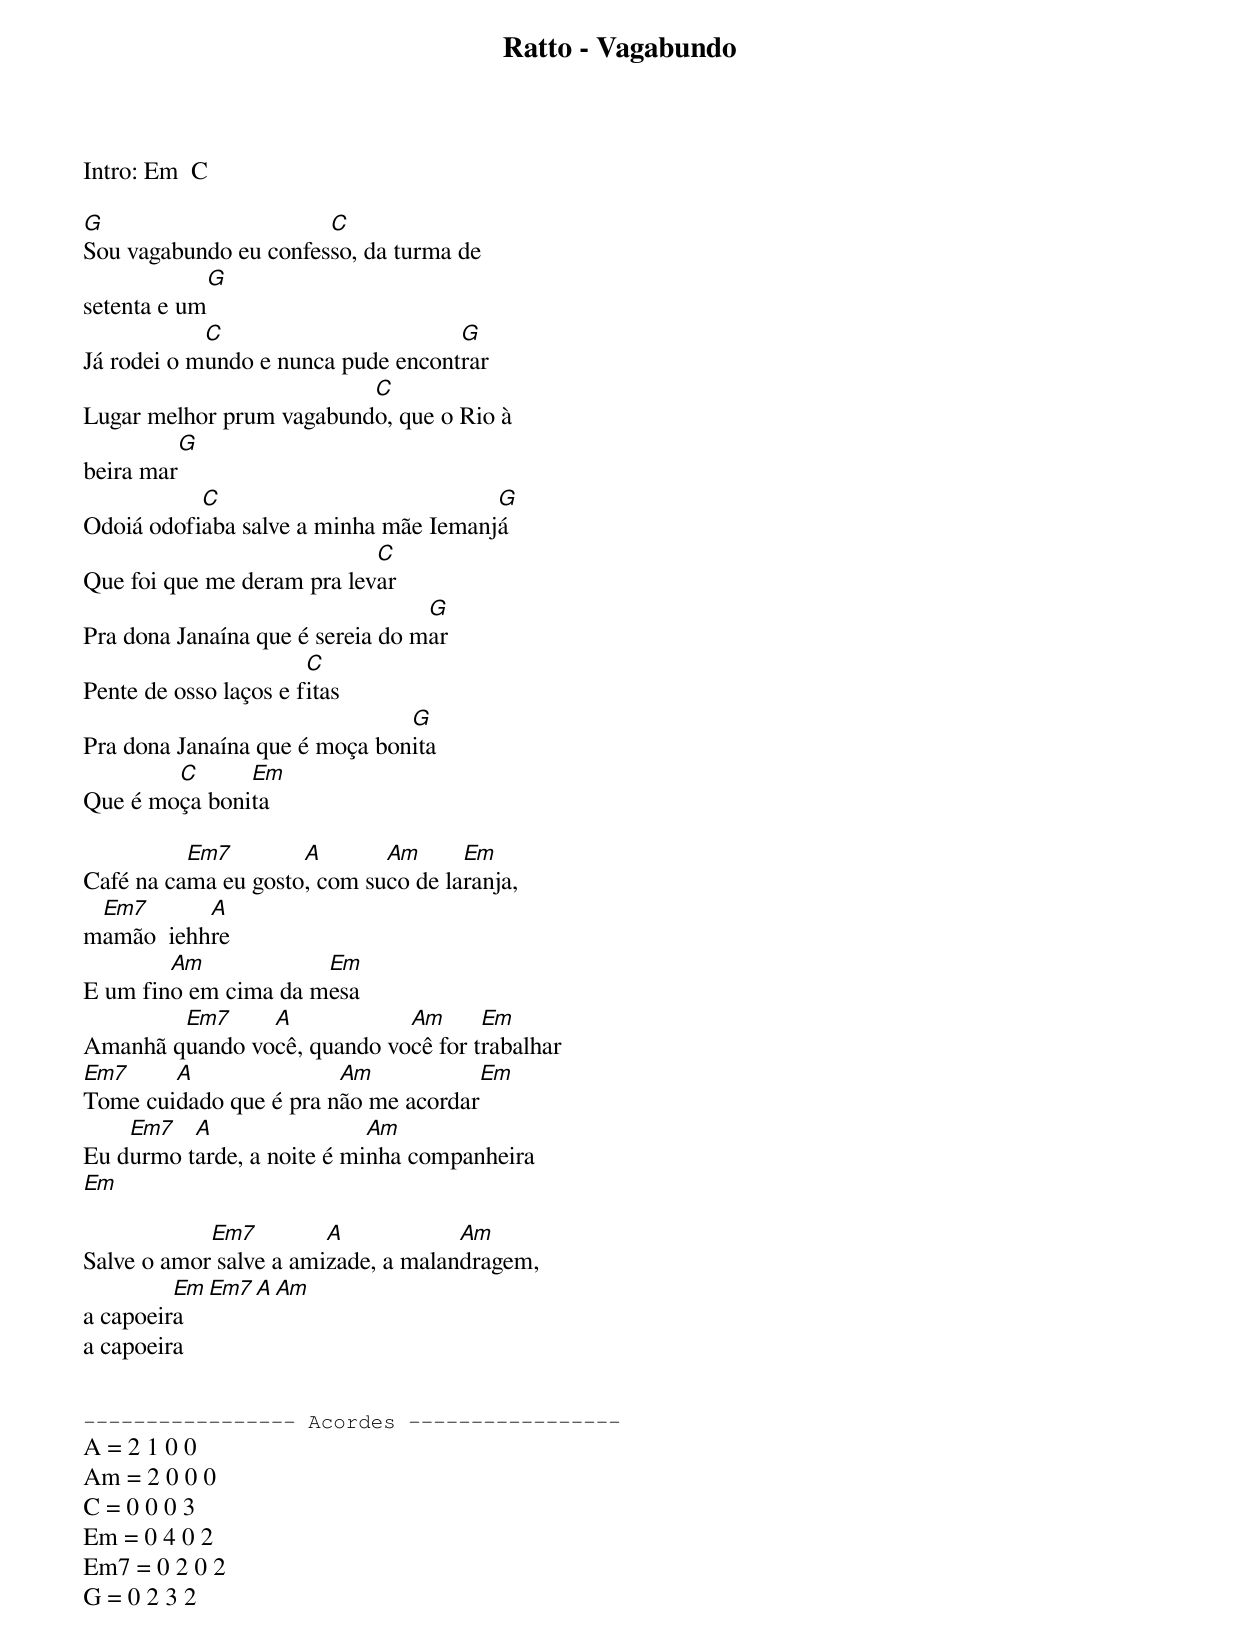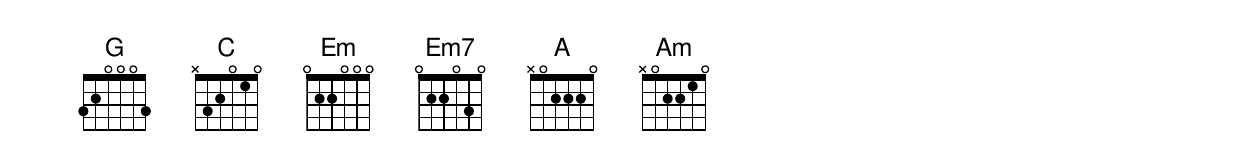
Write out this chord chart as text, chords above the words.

Ratto - Vagabundo

Intro: Em  C

G                      C
Sou vagabundo eu confesso, da turma de
            G
setenta e um
            C                       G
Já rodei o mundo e nunca pude encontrar
                          C
Lugar melhor prum vagabundo, que o Rio à
           G
beira mar
           C                           G
Odoiá odofiaba salve a minha mãe Iemanjá
                            C
Que foi que me deram pra levar
                                  G
Pra dona Janaína que é sereia do mar
                       C
Pente de osso laços e fitas
                               G
Pra dona Janaína que é moça bonita
        C      Em
Que é moça bonita

          Em7        A       Am      Em
Café na cama eu gosto, com suco de laranja,
 Em7       A
mamão  iehhre
        Am            Em
E um fino em cima da mesa
        Em7     A            Am      Em
Amanhã quando você, quando você for trabalhar
Em7     A               Am             Em
Tome cuidado que é pra não me acordar
    Em7   A                 Am
Eu durmo tarde, a noite é minha companheira
   Em

            Em7         A            Am
Salve o amor salve a amizade, a malandragem,
         Em  Em7  A    Am
a capoeira
a capoeira


----------------- Acordes -----------------
A = 2 1 0 0
Am = 2 0 0 0
C = 0 0 0 3
Em = 0 4 0 2
Em7 = 0 2 0 2
G = 0 2 3 2
